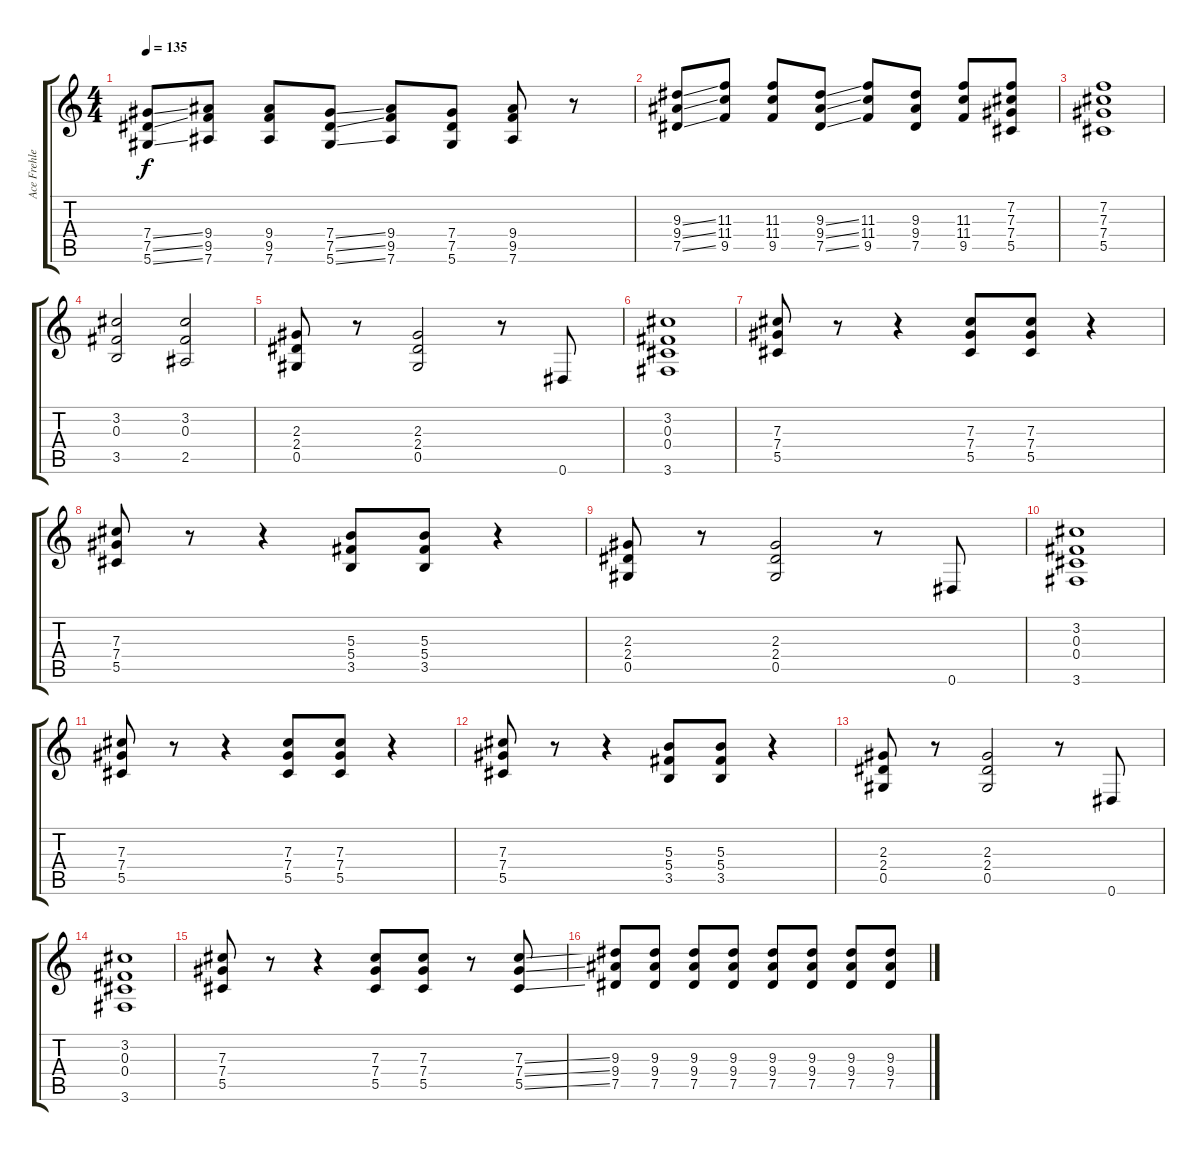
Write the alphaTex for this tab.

\track ("Ace Frehley" "Ace Frehle") {instrument distortionguitar}
\staff {score tabs}
\tuning (Eb4 Bb3 Gb3 Db3 Ab2 Eb2) {hide}
\ts (4 4)
\tempo 135
\clef g2
\ks c
(7.4{ss} 7.5{ss} 5.6{ss}).8{dy f} (9.4 9.5 7.6).8 (9.4 9.5 7.6).8 (7.4{ss} 7.5{ss} 5.6{ss}).8 (9.4 9.5 7.6).8 (7.4 7.5 5.6).8 (9.4 9.5 7.6).8 r.8 |
(9.3{ss} 9.4{ss} 7.5{ss}).8 (11.3 11.4 9.5).8 (11.3 11.4 9.5).8 (9.3{ss} 9.4{ss} 7.5{ss}).8 (11.3 11.4 9.5).8 (9.3 9.4 7.5).8 (11.3 11.4 9.5).8 (7.2 7.3 7.4 5.5).8 |
(7.2 7.3 7.4 5.5).1 |
(3.2 0.3 3.5).2 (3.2 0.3 2.5).2 |
(2.3 2.4 0.5).8 r.8 (2.3 2.4 0.5).2 r.8 0.6.8 |
(3.2 0.3 0.4 3.6).1 |
(7.3 7.4 5.5).8 r.8 r.4 (7.3 7.4 5.5).8 (7.3 7.4 5.5).8 r.4 |
(7.3 7.4 5.5).8 r.8 r.4 (5.3 5.4 3.5).8 (5.3 5.4 3.5).8 r.4 |
(2.3 2.4 0.5).8 r.8 (2.3 2.4 0.5).2 r.8 0.6.8 |
(3.2 0.3 0.4 3.6).1 |
(7.3 7.4 5.5).8 r.8 r.4 (7.3 7.4 5.5).8 (7.3 7.4 5.5).8 r.4 |
(7.3 7.4 5.5).8 r.8 r.4 (5.3 5.4 3.5).8 (5.3 5.4 3.5).8 r.4 |
(2.3 2.4 0.5).8 r.8 (2.3 2.4 0.5).2 r.8 0.6.8 |
(3.2 0.3 0.4 3.6).1 |
(7.3 7.4 5.5).8 r.8 r.4 (7.3 7.4 5.5).8 (7.3 7.4 5.5).8 r.8 (7.3{ss} 7.4{ss} 5.5{ss}).8 |
(9.3 9.4 7.5).8 (9.3 9.4 7.5).8 (9.3 9.4 7.5).8 (9.3 9.4 7.5).8 (9.3 9.4 7.5).8 (9.3 9.4 7.5).8 (9.3 9.4 7.5).8 (9.3 9.4 7.5).8
